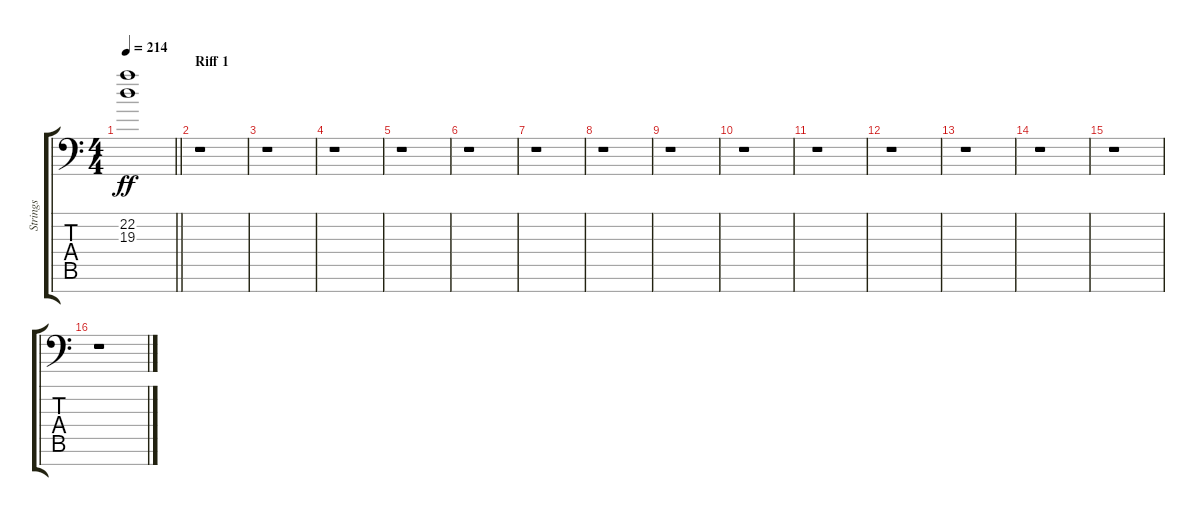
\track ("Strings" "Strings") {instrument stringensemble2}
\staff {score tabs}
\tuning (C8 B3 G3 D3 A2 E2 C-1) {hide}
\ts (4 4)
\tempo 214
\clef f4
\barLineRight lightlight
\ks c
(22.2 19.3).1{dy ff} |
\section ("" "Riff 1")
r.1 |
r.1 |
r.1 |
r.1 |
r.1 |
r.1 |
r.1 |
r.1 |
r.1 |
r.1 |
r.1 |
r.1 |
r.1 |
r.1 |
r.1
